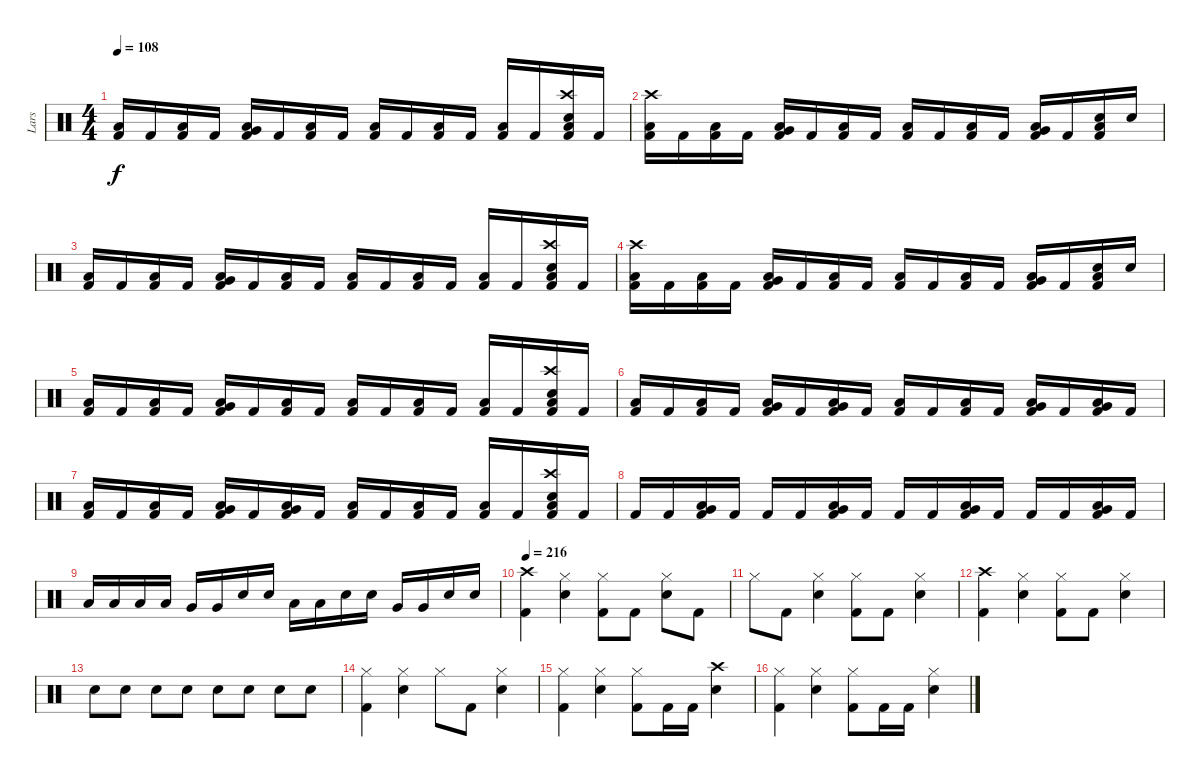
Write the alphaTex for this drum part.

\track ("Lars" "Lars") {instrument percussion}
\staff {score}
\articulation defaults
\ts (4 4)
\tempo 108
\clef neutral
\ks c
("Low Floor Tom (hit)" "Kick (hit) 2").16{dy f} "Kick (hit) 2".16 ("Low Floor Tom (hit)" "Kick (hit) 2").16 "Kick (hit) 2".16 ("Low Floor Tom (hit)" "Very Low Tom (hit)" "Kick (hit) 2").16 "Kick (hit) 2".16 ("Low Floor Tom (hit)" "Kick (hit) 2").16 "Kick (hit) 2".16 ("Low Floor Tom (hit)" "Kick (hit) 2").16 "Kick (hit) 2".16 ("Low Floor Tom (hit)" "Kick (hit) 2").16 "Kick (hit) 2".16 ("Low Floor Tom (hit)" "Kick (hit) 2").16 "Kick (hit) 2".16 ("Crash high (hit)" "Electric Snare (hit)" "Low Floor Tom (hit)" "Kick (hit) 2").16 "Kick (hit) 2".16 |
("Crash high (hit)" "Low Floor Tom (hit)" "Kick (hit) 2").16 "Kick (hit) 2".16 ("Low Floor Tom (hit)" "Kick (hit) 2").16 "Kick (hit) 2".16 ("Low Floor Tom (hit)" "Very Low Tom (hit)" "Kick (hit) 2").16 "Kick (hit) 2".16 ("Low Floor Tom (hit)" "Kick (hit) 2").16 "Kick (hit) 2".16 ("Low Floor Tom (hit)" "Kick (hit) 2").16 "Kick (hit) 2".16 ("Low Floor Tom (hit)" "Kick (hit) 2").16 "Kick (hit) 2".16 ("Low Floor Tom (hit)" "Very Low Tom (hit)" "Kick (hit) 2").16 "Kick (hit) 2".16 ("Electric Snare (hit)" "Low Floor Tom (hit)" "Kick (hit) 2").16 "Electric Snare (hit)".16 |
("Low Floor Tom (hit)" "Kick (hit) 2").16 "Kick (hit) 2".16 ("Low Floor Tom (hit)" "Kick (hit) 2").16 "Kick (hit) 2".16 ("Low Floor Tom (hit)" "Very Low Tom (hit)" "Kick (hit) 2").16 "Kick (hit) 2".16 ("Low Floor Tom (hit)" "Kick (hit) 2").16 "Kick (hit) 2".16 ("Low Floor Tom (hit)" "Kick (hit) 2").16 "Kick (hit) 2".16 ("Low Floor Tom (hit)" "Kick (hit) 2").16 "Kick (hit) 2".16 ("Low Floor Tom (hit)" "Kick (hit) 2").16 "Kick (hit) 2".16 ("Crash high (hit)" "Electric Snare (hit)" "Low Floor Tom (hit)" "Kick (hit) 2").16 "Kick (hit) 2".16 |
("Crash high (hit)" "Low Floor Tom (hit)" "Kick (hit) 2").16 "Kick (hit) 2".16 ("Low Floor Tom (hit)" "Kick (hit) 2").16 "Kick (hit) 2".16 ("Low Floor Tom (hit)" "Very Low Tom (hit)" "Kick (hit) 2").16 "Kick (hit) 2".16 ("Low Floor Tom (hit)" "Kick (hit) 2").16 "Kick (hit) 2".16 ("Low Floor Tom (hit)" "Kick (hit) 2").16 "Kick (hit) 2".16 ("Low Floor Tom (hit)" "Kick (hit) 2").16 "Kick (hit) 2".16 ("Low Floor Tom (hit)" "Very Low Tom (hit)" "Kick (hit) 2").16 "Kick (hit) 2".16 ("Electric Snare (hit)" "Low Floor Tom (hit)" "Kick (hit) 2").16 "Electric Snare (hit)".16 |
("Low Floor Tom (hit)" "Kick (hit) 2").16 "Kick (hit) 2".16 ("Low Floor Tom (hit)" "Kick (hit) 2").16 "Kick (hit) 2".16 ("Low Floor Tom (hit)" "Very Low Tom (hit)" "Kick (hit) 2").16 "Kick (hit) 2".16 ("Low Floor Tom (hit)" "Kick (hit) 2").16 "Kick (hit) 2".16 ("Low Floor Tom (hit)" "Kick (hit) 2").16 "Kick (hit) 2".16 ("Low Floor Tom (hit)" "Kick (hit) 2").16 "Kick (hit) 2".16 ("Low Floor Tom (hit)" "Kick (hit) 2").16 "Kick (hit) 2".16 ("Crash high (hit)" "Electric Snare (hit)" "Low Floor Tom (hit)" "Kick (hit) 2").16 "Kick (hit) 2".16 |
("Low Floor Tom (hit)" "Kick (hit) 2").16 "Kick (hit) 2".16 ("Low Floor Tom (hit)" "Kick (hit) 2").16 "Kick (hit) 2".16 ("Low Floor Tom (hit)" "Very Low Tom (hit)" "Kick (hit) 2").16 "Kick (hit) 2".16 ("Low Floor Tom (hit)" "Very Low Tom (hit)" "Kick (hit) 2").16 "Kick (hit) 2".16 ("Low Floor Tom (hit)" "Kick (hit) 2").16 "Kick (hit) 2".16 ("Low Floor Tom (hit)" "Kick (hit) 2").16 "Kick (hit) 2".16 ("Low Floor Tom (hit)" "Very Low Tom (hit)" "Kick (hit) 2").16 "Kick (hit) 2".16 ("Low Floor Tom (hit)" "Very Low Tom (hit)" "Kick (hit) 2").16 "Kick (hit) 2".16 |
("Low Floor Tom (hit)" "Kick (hit) 2").16 "Kick (hit) 2".16 ("Low Floor Tom (hit)" "Kick (hit) 2").16 "Kick (hit) 2".16 ("Low Floor Tom (hit)" "Very Low Tom (hit)" "Kick (hit) 2").16 "Kick (hit) 2".16 ("Low Floor Tom (hit)" "Very Low Tom (hit)" "Kick (hit) 2").16 "Kick (hit) 2".16 ("Low Floor Tom (hit)" "Kick (hit) 2").16 "Kick (hit) 2".16 ("Low Floor Tom (hit)" "Kick (hit) 2").16 "Kick (hit) 2".16 ("Low Floor Tom (hit)" "Kick (hit) 2").16 "Kick (hit) 2".16 ("Crash high (hit)" "Electric Snare (hit)" "Low Floor Tom (hit)" "Kick (hit) 2").16 "Kick (hit) 2".16 |
"Kick (hit) 2".16 "Kick (hit) 2".16 ("Low Floor Tom (hit)" "Very Low Tom (hit)" "Kick (hit) 2").16 "Kick (hit) 2".16 "Kick (hit) 2".16 "Kick (hit) 2".16 ("Low Floor Tom (hit)" "Very Low Tom (hit)" "Kick (hit) 2").16 "Kick (hit) 2".16 "Kick (hit) 2".16 "Kick (hit) 2".16 ("Low Floor Tom (hit)" "Very Low Tom (hit)" "Kick (hit) 2").16 "Kick (hit) 2".16 "Kick (hit) 2".16 "Kick (hit) 2".16 ("Low Floor Tom (hit)" "Very Low Tom (hit)" "Kick (hit) 2").16 "Kick (hit) 2".16 |
"Low Floor Tom (hit)".16 "Low Floor Tom (hit)".16 "Low Floor Tom (hit)".16 "Low Floor Tom (hit)".16 "Very Low Tom (hit)".16 "Very Low Tom (hit)".16 "Electric Snare (hit)".16 "Electric Snare (hit)".16 "Low Floor Tom (hit)".16 "Low Floor Tom (hit)".16 "Electric Snare (hit)".16 "Electric Snare (hit)".16 "Very Low Tom (hit)".16 "Very Low Tom (hit)".16 "Electric Snare (hit)".16 "Electric Snare (hit)".16 |
\tempo 216
("Crash high (hit)" "Kick (hit) 2").4 ("Hi-Hat (closed)" "Electric Snare (hit)").4 ("Hi-Hat (closed)" "Kick (hit) 2").8 "Kick (hit) 2".8 ("Hi-Hat (closed)" "Electric Snare (hit)").8 "Kick (hit) 2".8 |
"Hi-Hat (closed)".8 "Kick (hit) 2".8 ("Hi-Hat (closed)" "Electric Snare (hit)").4 ("Hi-Hat (closed)" "Kick (hit) 2").8 "Kick (hit) 2".8 ("Hi-Hat (closed)" "Electric Snare (hit)").4 |
("Crash high (hit)" "Kick (hit) 2").4 ("Hi-Hat (closed)" "Electric Snare (hit)").4 ("Hi-Hat (closed)" "Kick (hit) 2").8 "Kick (hit) 2".8 ("Hi-Hat (closed)" "Electric Snare (hit)").4 |
"Electric Snare (hit)".8 "Electric Snare (hit)".8 "Electric Snare (hit)".8 "Electric Snare (hit)".8 "Electric Snare (hit)".8 "Electric Snare (hit)".8 "Electric Snare (hit)".8 "Electric Snare (hit)".8 |
("Hi-Hat (closed)" "Kick (hit) 2").4 ("Hi-Hat (closed)" "Electric Snare (hit)").4 "Hi-Hat (closed)".8 "Kick (hit) 2".8 ("Hi-Hat (closed)" "Electric Snare (hit)").4 |
("Hi-Hat (closed)" "Kick (hit) 2").4 ("Hi-Hat (closed)" "Electric Snare (hit)").4 ("Hi-Hat (closed)" "Kick (hit) 2").8 "Kick (hit) 2".16 "Kick (hit) 2".16 ("Crash high (hit)" "Electric Snare (hit)").4 |
("Hi-Hat (closed)" "Kick (hit) 2").4 ("Hi-Hat (closed)" "Electric Snare (hit)").4 ("Hi-Hat (closed)" "Kick (hit) 2").8 "Kick (hit) 2".16 "Kick (hit) 2".16 ("Hi-Hat (closed)" "Electric Snare (hit)").4
